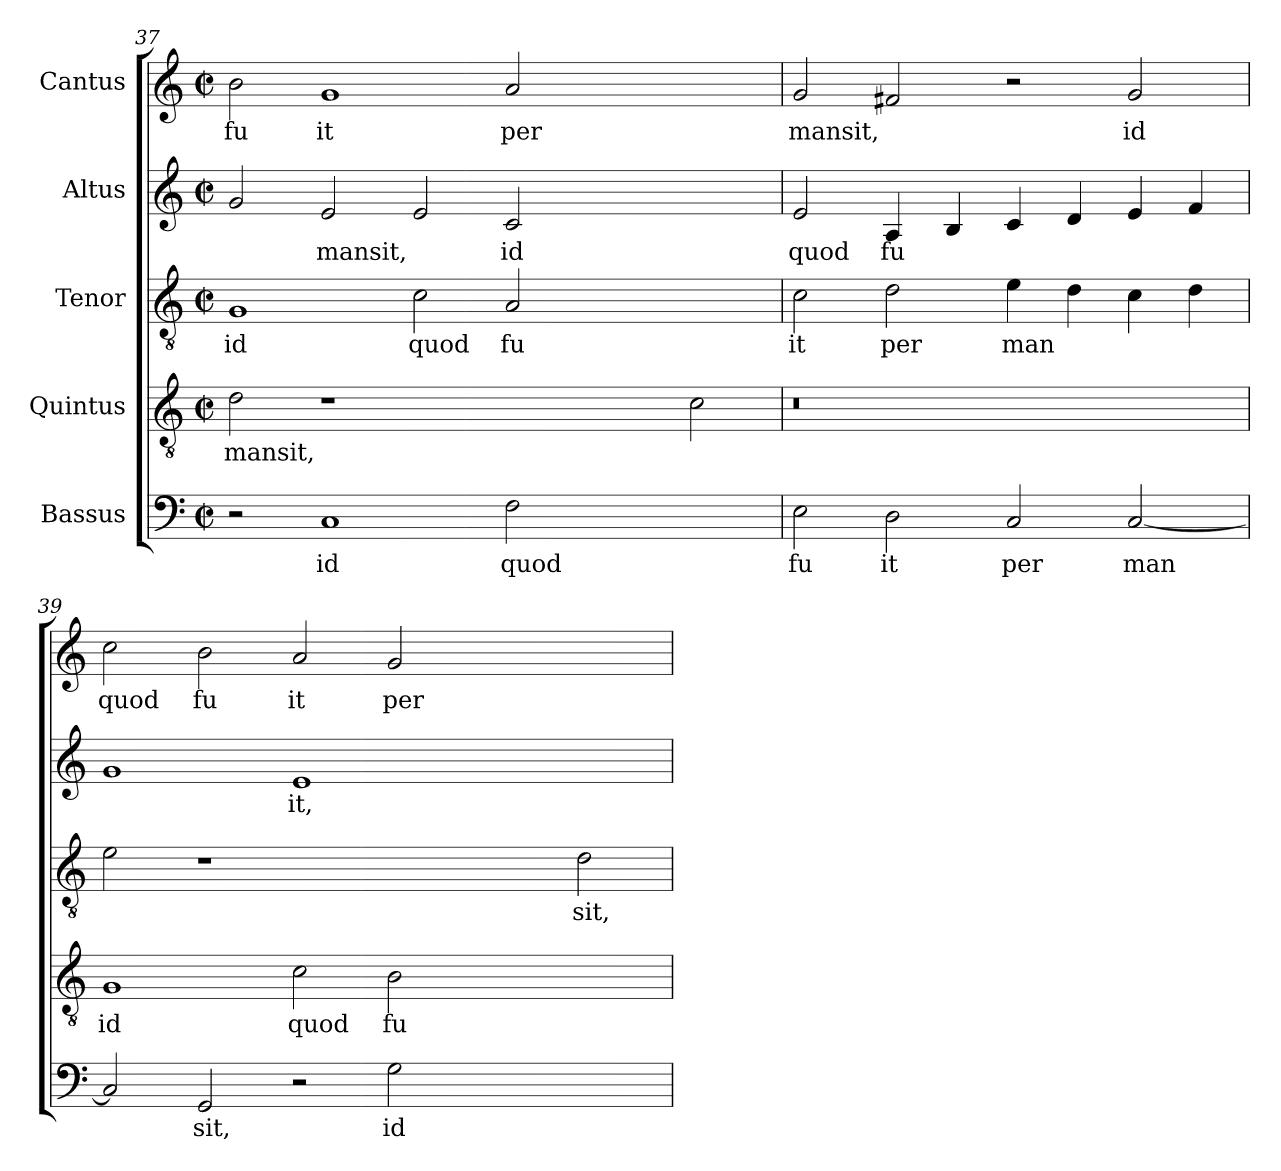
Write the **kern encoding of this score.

**kern	**text	**kern	**text	**kern	**text	**kern	**text	**kern	**text
*part5	*part5	*part4	*part4	*part3	*part3	*part2	*part2	*part1	*part1
*staff5	*staff5	*staff4	*staff4	*staff3	*staff3	*staff2	*staff2	*staff1	*staff1
*I"Bassus	*	*I"Quintus	*	*I"Tenor	*	*I"Altus	*	*I"Cantus	*
*clefF4	*	*clefGv2	*	*clefGv2	*	*clefG2	*	*clefG2	*
*	*	*k[]	*	*	*	*	*	*	*
*	*	*C:	*	*	*	*	*	*	*
*M2/2	*	*M2/2	*	*M2/2	*	*M2/2	*	*M2/2	*
*met(c|)	*	*met(c|)	*	*met(c|)	*	*met(c|)	*	*met(c|)	*
=37	=37	=37	=37	=37	=37	=37	=37	=37	=37
!	!	!	!LO:LY:b:cj	!	!LO:LY:b:cj	!	!	!	!LO:LY:b:cj
2r	.	2d\	mansit,	1G	id	2g/	.	2b\	fu
!	!LO:LY:b:cj	!LO:N:vis=1	!	!	!	!	!LO:LY:b:cj	!	!LO:LY:b:cj
1C	id	0r	.	.	.	2e/	mansit,	1g	it
!	!	!	!	!	!LO:LY:b:cj	!	!	!	!
.	.	.	.	2c\	quod	2e/	.	.	.
!	!LO:LY:b:cj	!	!	!	!LO:LY:b:cj	!	!LO:LY:b:cj	!	!LO:LY:b:cj
2F\	quod	.	.	2A/	fu	2c/	id	2a/	per
1ryy	.	.	.	1ryy	.	1ryy	.	1ryy	.
.	.	2c\	.	.	.	.	.	.	.
=38	=38	=38	=38	=38	=38	=38	=38	=38	=38
!	!LO:LY:b:cj	!	!	!	!LO:LY:b:cj	!	!LO:LY:b:cj	!	!LO:LY:b:cj
2E\	fu	0r	.	2c\	it	2e/	quod	2g/	mansit,
!	!LO:LY:b:cj	!	!	!	!LO:LY:b:cj	!	!LO:LY:b:cj	!	!
2D\	it	.	.	2d\	per	4A/	fu	2f#X/	.
.	.	.	.	.	.	4B/	.	.	.
!	!LO:LY:b:cj	!	!	!	!LO:LY:b	!	!	!	!
2C/	per	.	.	4e\	man	4c/	.	2r	.
.	.	.	.	4d\	.	4d/	.	.	.
!	!LO:LY:b	!	!	!	!	!	!	!	!LO:LY:b:cj
[<2C/	man	.	.	4c\	.	4e/	.	2g/	id
.	.	.	.	4d\	.	4f/	.	.	.
=39	=39	=39	=39	=39	=39	=39	=39	=39	=39
!	!	!	!LO:LY:b:cj	!	!	!	!	!	!LO:LY:b:cj
2C/]	.	1G	id	2e\	.	1g	.	2cc\	quod
!	!LO:LY:b:cj	!	!	!LO:N:vis=1	!	!	!	!	!LO:LY:b:cj
2GG/	sit,	.	.	0r	.	.	.	2b\	fu
!	!	!	!LO:LY:b:cj	!	!	!	!LO:LY:b:cj	!	!LO:LY:b:cj
2r	.	2c\	quod	.	.	1e	it,	2a/	it
!	!LO:LY:b:cj	!	!LO:LY:b:cj	!	!	!	!	!	!LO:LY:b:cj
2G\	id	2B\	fu	.	.	.	.	2g/	per
1ryy	.	1ryy	.	.	.	1ryy	.	1ryy	.
!	!	!	!	!	!LO:LY:b:cj	!	!	!	!
.	.	.	.	2d\	sit,	.	.	.	.
=	=	=	=	=	=	=	=	=	=
*-	*-	*-	*-	*-	*-	*-	*-	*-	*-
